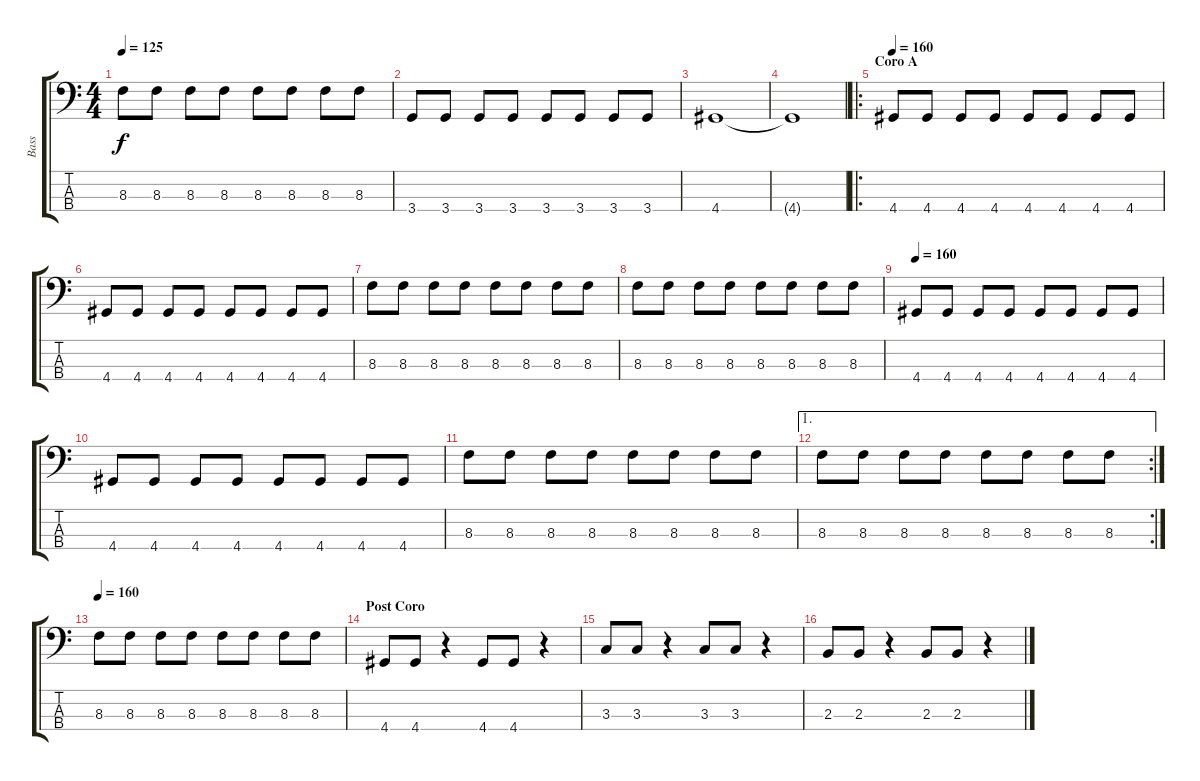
\track ("Bass" "Bass") {instrument electricbassfinger}
\staff {score tabs}
\tuning (G2 D2 A1 E1) {hide}
\ts (4 4)
\tempo 125
\clef f4
\ks c
8.3.8{dy f} 8.3.8 8.3.8 8.3.8 8.3.8 8.3.8 8.3.8 8.3.8 |
3.4.8 3.4.8 3.4.8 3.4.8 3.4.8 3.4.8 3.4.8 3.4.8 |
4.4.1 |
4.4{t}.1 |
\ro
\section ("" "Coro A")
\tempo 160
4.4.8 4.4.8 4.4.8 4.4.8 4.4.8 4.4.8 4.4.8 4.4.8 |
4.4.8 4.4.8 4.4.8 4.4.8 4.4.8 4.4.8 4.4.8 4.4.8 |
8.3.8 8.3.8 8.3.8 8.3.8 8.3.8 8.3.8 8.3.8 8.3.8 |
8.3.8 8.3.8 8.3.8 8.3.8 8.3.8 8.3.8 8.3.8 8.3.8 |
\tempo 160
4.4.8 4.4.8 4.4.8 4.4.8 4.4.8 4.4.8 4.4.8 4.4.8 |
4.4.8 4.4.8 4.4.8 4.4.8 4.4.8 4.4.8 4.4.8 4.4.8 |
8.3.8 8.3.8 8.3.8 8.3.8 8.3.8 8.3.8 8.3.8 8.3.8 |
\ae 1
\rc 2
8.3.8 8.3.8 8.3.8 8.3.8 8.3.8 8.3.8 8.3.8 8.3.8 |
\tempo 160
8.3.8 8.3.8 8.3.8 8.3.8 8.3.8 8.3.8 8.3.8 8.3.8 |
\section ("" "Post Coro")
4.4.8 4.4.8 r.4 4.4.8 4.4.8 r.4 |
3.3.8 3.3.8 r.4 3.3.8 3.3.8 r.4 |
2.3.8 2.3.8 r.4 2.3.8 2.3.8 r.4
